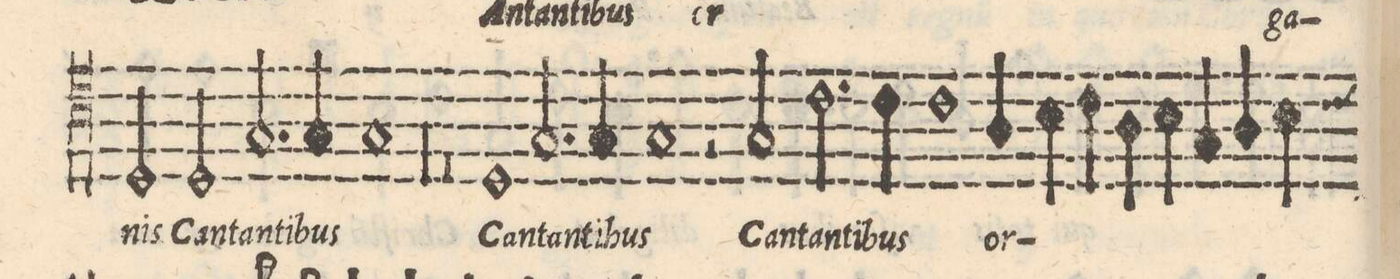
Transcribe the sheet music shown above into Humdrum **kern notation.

**kern	**text
*I"BASSVS	*
*clefC4	*
*k[]	*
*met(C|)	*
*M2/1	*
2D/	-nis
2D/	Can-
=9-	=9-
2.G/	-tan-
4G/	-ti-
1G	-bus
=10-	=10-
00r	.
=11-	=11-
=12-	=12-
0r	.
=13-	=13-
1D	Can-
2.G/	-tan-
4G/	-ti-
=14-	=14-
1G	-bus
2r	.
2G/	Can-
=15-	=15-
2.c\	-tan-
4c\	-ti-
1c	-bus
=16-	=16-
4A/	or-
4B\	.
4c\	.
4A\	.
4B\	.
4G/	.
4A/	.
4B\	.
*custos:c	*
=17-	=17-
*-	*-
